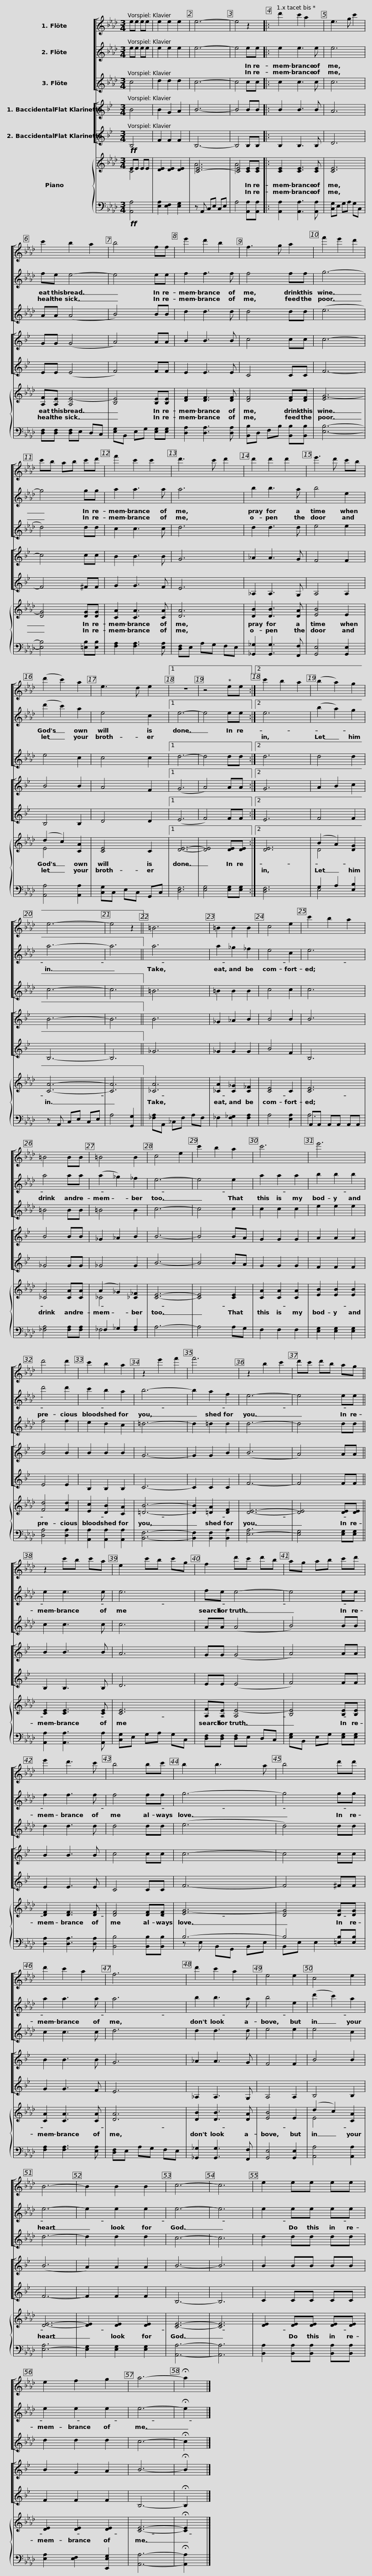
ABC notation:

X:1
%%score [ 1 2 3 ] [ 4 5 ] { ( 6 7 ) | ( 8 9 ) }
L:1/8
M:3/4
I:linebreak $
K:Ab
V:1 treble
V:2 treble
V:3 treble
V:4 treble transpose=-2
V:5 treble transpose=-2
V:6 treble
V:7 treble
V:8 bass
V:9 bass
V:1
 ee ee | e2 e2 e2 | e6- | e4 z2 |: d'2 c'2 a2 | %5
 e3 g c'2 |$ c'2 b2 a2 | b4 ff | e'2 d'2 b2 | f3 g a2 | %10
 f'2 e'2 d'2 |$ c'b ab c'd' | f'2 c'2 c'2 | d'3 c' d'2 | d'2 d'2 d'2 | %15
 e'3 d' c'b |$ (d'2 c'2) a2 | e3 d e2 |1 z6 | z4 ee :|2 %20
 c'2 b2 a2 | (b2 a2) g2 | e6- |$ e4 z2 || =B6 | %25
 =B2 B2 B2 | c4 e2 | c'2 b2 a2 | =B4 BB |$ =B4 B2 | %30
 c4 e2 | c'2 b2 a2 | c'6 | e'6 | d'4 d'2 |$ %35
 c'2 b2 a2 | z2 e'2 f'2 | f'6 | z2 b2 c'2 | d'c' d'b ag || %40
 z2 c'b c'a |$ e2 c'b c'g | f2 d'c' d'b | ag ab c'd' | e'2 d'3 c' | %45
 b4 bc' |$ b2 b3 a | b4 d'd' | d'2 c'2 a2 | f6 | %50
 d'2 c'2 a2 | e4 e2 |$ c4 e2 | B6- | B2 B2 B2 | %55
 c6- | c6 | e2 ee ee | e2 f2 g2 |$ a6- | %60
 !fermata!a2 |] %61
V:2
 ee ee | e2 e2 e2 | e6- | e4 ee |: e2 e3 e | %5
 e6 |$ fe e4- | e4 ee | f2 f3 f | f4 ff | %10
 g6- |$ g4 gg | a2 a3 a | a6 | b2 b3 a | %15
 b4 e2 |$ (d'2 c'2) a2 | e4 c2 |1 e6- | e4 ee :|2 %20
 e6 | (b2 a2) g2 | a6- |$ a6 || a6 | %25
 a2 _g2 _f2 | e4 c2 | e6 | a4 aa |$ (a2 _g2) _f2 | %30
 e6- | e4 e2 | a2 a2 a2 | b2 b2 b2 | d'4 d'2 |$ %35
 c'2 b2 a2 | b6- | b2 a2 f2 | e6- | e4 ee || %40
 e2 e3 e |$ e6 | fe e4- | e4 ee | f2 f3 f | %45
 f4 ff |$ g6- | g4 gg | a2 a3 a | a6 | %50
 b2 b3 a | b4 e2 |$ (d'2 c'2) a2 | e6- | e2 e2 e2 | %55
 e6- | e6 | e2 ee ee | e2 e2 e2 |$ e6- | %60
 !fermata!e2 |] %61
V:3
 c4 | d2 d2 d2 | c6- | c4 cc |: c2 c3 c | %5
 c6 |$ AA (A4 | B4) BB | d2 d3 d | d4 dd | %10
 (e6 |$ d4) dd | c2 c3 c | d6 | d2 d3 d | %15
 e4 e2 |$ e4 c2 | c4 c2 |1 d6- | d4 dd :|2 %20
 d6 | d4 d2 | c6- |$ c6 || =B6 | %25
 =B2 B2 B2 | c4 c2 | c6 | =B4 BB |$ =B4 B2 | %30
 c6- | c4 c2 | c2 c2 c2 | e2 e2 e2 | f4 f2 |$ %35
 e2 d2 c2 | =d6- | d2 =d2 d2 | d6- | d4 dd || %40
 c2 c3 c |$ c6 | AA (A4 | B4) BB | d2 d3 d | %45
 d4 dd |$ (e6 | d4) dd | c2 c3 c | d6 | %50
 d2 d3 d | e4 e2 |$ e4 c2 | d6- | d2 d2 d2 | %55
 c6- | c6 | d2 dd dd | d2 d2 d2 |$ c6- | %60
 !fermata!c2 |] %61
V:4
[K:Bb] B4 | B2 G2 A2 | B6- | B4 BB |: B2 B3 B | %5
 A6 |$ GG (G4 | A4) AA | B2 B3 B | c4 cc | %10
 c6- |$ c4 cc | B2 B3 B | G6 | _A2 A3 G | %15
 F4 F2 |$ B4 B2 | A4 F2 |1 (G6 | A4) AA :|2 %20
 G6 | A2 B2 c2 | B6- |$ B6 || B6 | %25
 _G2 _A2 B2 | B4 B2 | B6 | B4 BB |$ _G2 _A2 B2 | %30
 B6- | B4 BA | G2 G2 G2 | A2 A2 A2 | B4 B2 |$ %35
 B2 B2 B2 | G6- | G2 G2 B2 | (B6 | A4) AA || %40
 B2 B3 B |$ A6 | GG (G4 | A4) AA | B2 B3 B | %45
 c4 cc |$ c6- | c4 cc | B2 B3 B | G6 | %50
 _A2 A3 G | F4 F2 |$ B4 B2 | (B6 | A2) A2 A2 | %55
 B6- | B6 | B2 BB BB | B2 G2 A2 |$ B6- | %60
 !fermata!B2 |] %61
V:5
[K:Bb] B,4 | F2 F2 F2 | B,6- | B,4 B,B, |: B,2 B,3 B, | %5
 D6 |$ EE (E4 | F4) FF | E2 E3 E | C4 CC | %10
 F6- |$ F4 ^FF | G2 G3 F | E6 | _A,2 A,3 G, | %15
 A,4 A,2 |$ B,4 B,2 | D4 D2 |1 (E6 | F4) FF :|2 %20
 E6 | F4 F2 | B,6- |$ B,6 || _G6 | %25
 _G2 G2 G2 | B4 F2 | B,6 | _G4 GG |$ _G4 G2 | %30
 B6- | B4 BA | G2 G2 G2 | F2 F2 F2 | E4 E2 |$ %35
 B,2 B,2 B,2 | C6- | C2 C2 C2 | F6- | F4 FF || %40
 B,2 B,3 B, |$ D6 | EE (E4 | F4) FF | E2 E3 E | %45
 C4 CC |$ F6- | F4 ^FF | G2 G3 F | E6 | %50
 _A,2 A,3 G, | A,4 A,2 |$ B,4 B,2 | F6- | F2 F2 F2 | %55
 B,6- | B,6 | C2 CC CC | F2 F2 F2 |$ B,6- | %60
 !fermata!B,2 |] %61
V:6
!ff! EE EE | [DE]2 [DE]2 [DE]2 | [C-E]6 | [CE]4 [CE][CE] |: [CE]2 [CE]3 [CE] | %5
 [CE]6 |$ [A,F][A,E] [A,E-]4 | [B,E]4 [B,E][B,E] | [DF]2 [DF]3 [DF] | [DF]4 [DF][DF] | %10
 [EG-]6 |$ [DG]4 [DG][DG] | [CA]2 [CA]3 [CA] | [DA]6 | [DB]2 [DB]3 [DA] | %15
 [EB]4 E2 |$ (d2 c2) [CA]2 | [CE]4 C2 |1 [DE]6- | [DE]4 [DE][DE] :|2 %20
 [DE]6 | (B2 A2) [DG]2 | [CA]6- |$ [CA]6 || [_CA]6 | %25
 [_CA]2 [C_G]2 [C_F]2 | [CE]4 C2 | [CE]6 | [_CA]4 [CA][CA] |$ (A2 _G2) [_C_F]2 | %30
 [CE]6- | [CE]4 [CE]2 | [CA]2 [CA]2 [CA]2 | [EB]2 [EB]2 [EB]2 | [Fd]4 [Fd]2 |$ %35
 [Ec]2 [DB]2 [CA]2 | [=DB]6- | [DB]2 [=DA]2 [DF]2 | [DE]6- | [DE]4 [DE][DE] || %40
 [CE]2 [CE]3 [CE] |$ [CE]6 | [A,F][A,E] [A,E-]4 | [B,E]4 [B,E][B,E] | [DF]2 [DF]3 [DF] | %45
 [DF]4 [DF][DF] |$ [EG-]6 | [DG]4 [DG][DG] | [CA]2 [CA]3 [CA] | [DA]6 | %50
 [DB]2 [DB]3 [DA] | [EB]4 E2 |$ (d2 c2) [CA]2 | [DE]6- | [DE]2 [DE]2 [DE]2 | %55
 [CE]6- | [CE]6 | [DE]2 [DE][DE] [DE][DE] | [DE]2 [DE]2 [DE]2 |$ [CE]6- | %60
 !fermata![CE]2 |] %61
V:7
 C4 | x6 | A6 | A4 x2 |: x6 | %5
 x6 |$ x6 | x6 | x6 | x6 | %10
 x6 |$ x6 | x6 | x6 | x6 | %15
 x6 |$ E4 x2 | x6 |1 x6 | x6 :|2 %20
 x6 | D4 x2 | x6 |$ x6 || x6 | %25
 x6 | x6 | x6 | x6 |$ _C4 x2 | %30
 x6 | x6 | x6 | x6 | x6 |$ %35
 x6 | x6 | x6 | x6 | x6 || %40
 x6 |$ x6 | x6 | x6 | x6 | %45
 x6 |$ x6 | x6 | x6 | x6 | %50
 x6 | x6 |$ E4 x2 | x6 | x6 | %55
 x6 | x6 | x6 | x6 |$ x6 | %60
 x2 |] %61
V:8
!ff! [A,,A,]4 | [E,A,]2 [E,F,]2 [E,G,]2 | z A,, C,E, C,E, | A,4 [A,,A,][A,,A,] |: [A,,A,]2 [A,,A,]3 [A,,A,] | %5
 [C,G,]E, G,A, G,C, |$ [D,F,][D,F,] [D,F,]E, D,C, | [E,G,]B,, E,G, [E,G,][E,G,] | [D,A,]2 [D,A,]3 [D,A,] | [B,,B,]D, F,B, [B,,B,][B,,B,] | %10
 [E,B,]6- |$ [E,B,]4 [=E,B,][E,B,] | [F,A,]2 [F,A,]3 [E,A,] | [D,F,]E, A,G, F,E, | [_G,,_G,]2 [G,,G,]3 [F,,F,] | %15
 [G,,E,]4 [G,,E,]2 |$ [A,,A,]4 [A,,A,]2 | [C,G,]C, E,C, G,,C, |1 [D,F,]6 | [E,G,]4 [E,G,][E,G,] :|2 %20
 [D,F,]6 | G,2 A,2 [E,B,]2 | z A,, C,E, C,E, |$ A,4 [G,,G,]2 || [_F,A,]A,, _C,F, A,F, | %25
 _F,2 [F,_G,]2 [F,A,]2 | A,4 [E,A,]2 | A,,A,, A,,A,, A,,A,, | [_F,A,]4 [F,A,][F,A,] |$ _F,2 _G,2 [F,A,]2 | %30
 A,6- | A,4 A,G, | F,2 F,2 F,2 | [E,G,]2 [E,G,]2 [E,G,]2 | [D,A,]4 [D,A,]2 |$ %35
 [A,,A,]2 [A,,A,]2 [A,,A,]2 | [B,,F,]6- | [B,,F,]2 [B,,F,]2 [B,,A,]2 | [E,-A,]6 | [E,G,]4 [E,G,][E,G,] || %40
 [A,,A,]2 [A,,A,]3 [A,,A,] |$ [C,G,]E, G,A, G,C, | [D,F,][D,F,] [D,F,]E, D,C, | [E,G,]B,, E,G, [E,G,][E,G,] | [D,A,]2 [D,A,]3 [D,A,] | %45
 [B,,B,]4 [B,,B,][B,,B,] |$ B,6- | B,4 [=E,B,][E,B,] | [F,A,]2 [F,A,]3 [E,A,] | [D,F,]E, A,G, F,E, | %50
 [_G,,_G,]2 [G,,G,]3 [F,,F,] | [G,,E,]4 [G,,E,]2 |$ [A,,A,]4 [A,,A,]2 | [E,-A,]6 | [E,G,]2 [E,G,]2 [E,G,]2 | %55
 [A,,A,]6- | [A,,A,]6 | [B,,A,]2 [B,,A,][B,,A,] [B,,A,][B,,A,] | [E,A,]2 [E,F,]2 [E,,E,G,]2 |$ [A,,A,]6- | %60
 !fermata![A,,A,]2 |] %61
V:9
 x4 | x6 | x6 | x6 |: x6 | %5
 x6 |$ x6 | x6 | x6 | x6 | %10
 x6 |$ x6 | x6 | x6 | x6 | %15
 x6 |$ x6 | x6 |1 x6 | x6 :|2 %20
 x6 | E,4 x2 | x6 |$ x6 || x6 | %25
 x6 | x6 | A,6 | x6 |$ _F,4 x2 | %30
 x6 | x6 | x6 | x6 | x6 |$ %35
 x6 | x6 | x6 | x6 | x6 || %40
 x6 |$ x6 | x6 | x6 | x6 | %45
 x6 |$ z E, B,,G,, B,,E, | B,,E, E,2 x2 | x6 | x6 | %50
 x6 | x6 |$ x6 | x6 | x6 | %55
 x6 | x6 | x6 | x6 |$ x6 | %60
 x2 |] %61
